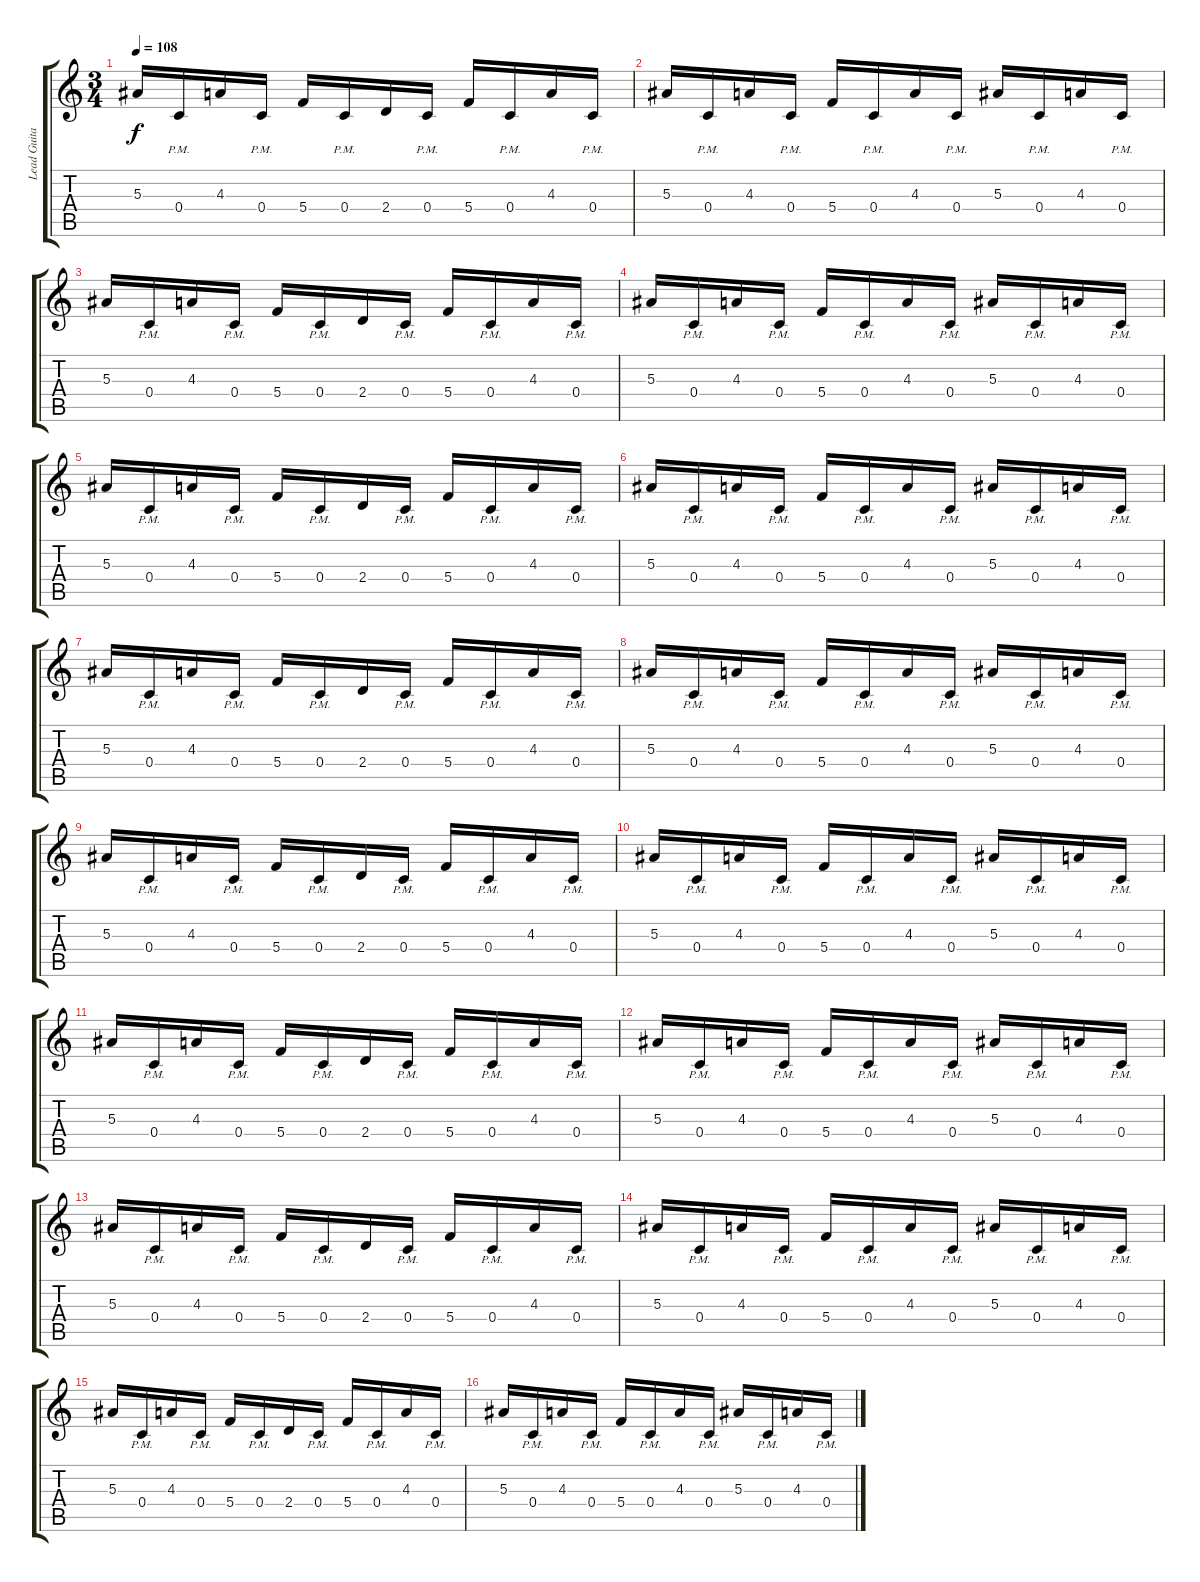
\track ("Lead Guitar" "Lead Guita") {instrument distortionguitar}
\staff {score tabs}
\tuning (D4 A3 F3 C3 G2 C2) {hide}
\ts (3 4)
\tempo 108
\clef g2
\ks c
5.3.16{dy f instrument distortionguitar} 0.4{pm}.16 4.3.16 0.4{pm}.16 5.4.16 0.4{pm}.16 2.4.16 0.4{pm}.16 5.4.16 0.4{pm}.16 4.3.16 0.4{pm}.16 |
5.3.16 0.4{pm}.16 4.3.16 0.4{pm}.16 5.4.16 0.4{pm}.16 4.3.16 0.4{pm}.16 5.3.16 0.4{pm}.16 4.3.16 0.4{pm}.16 |
5.3.16 0.4{pm}.16 4.3.16 0.4{pm}.16 5.4.16 0.4{pm}.16 2.4.16 0.4{pm}.16 5.4.16 0.4{pm}.16 4.3.16 0.4{pm}.16 |
5.3.16 0.4{pm}.16 4.3.16 0.4{pm}.16 5.4.16 0.4{pm}.16 4.3.16 0.4{pm}.16 5.3.16 0.4{pm}.16 4.3.16 0.4{pm}.16 |
5.3.16 0.4{pm}.16 4.3.16 0.4{pm}.16 5.4.16 0.4{pm}.16 2.4.16 0.4{pm}.16 5.4.16 0.4{pm}.16 4.3.16 0.4{pm}.16 |
5.3.16 0.4{pm}.16 4.3.16 0.4{pm}.16 5.4.16 0.4{pm}.16 4.3.16 0.4{pm}.16 5.3.16 0.4{pm}.16 4.3.16 0.4{pm}.16 |
5.3.16 0.4{pm}.16 4.3.16 0.4{pm}.16 5.4.16 0.4{pm}.16 2.4.16 0.4{pm}.16 5.4.16 0.4{pm}.16 4.3.16 0.4{pm}.16 |
5.3.16 0.4{pm}.16 4.3.16 0.4{pm}.16 5.4.16 0.4{pm}.16 4.3.16 0.4{pm}.16 5.3.16 0.4{pm}.16 4.3.16 0.4{pm}.16 |
5.3.16 0.4{pm}.16 4.3.16 0.4{pm}.16 5.4.16 0.4{pm}.16 2.4.16 0.4{pm}.16 5.4.16 0.4{pm}.16 4.3.16 0.4{pm}.16 |
5.3.16 0.4{pm}.16 4.3.16 0.4{pm}.16 5.4.16 0.4{pm}.16 4.3.16 0.4{pm}.16 5.3.16 0.4{pm}.16 4.3.16 0.4{pm}.16 |
5.3.16 0.4{pm}.16 4.3.16 0.4{pm}.16 5.4.16 0.4{pm}.16 2.4.16 0.4{pm}.16 5.4.16 0.4{pm}.16 4.3.16 0.4{pm}.16 |
5.3.16 0.4{pm}.16 4.3.16 0.4{pm}.16 5.4.16 0.4{pm}.16 4.3.16 0.4{pm}.16 5.3.16 0.4{pm}.16 4.3.16 0.4{pm}.16 |
5.3.16 0.4{pm}.16 4.3.16 0.4{pm}.16 5.4.16 0.4{pm}.16 2.4.16 0.4{pm}.16 5.4.16 0.4{pm}.16 4.3.16 0.4{pm}.16 |
5.3.16 0.4{pm}.16 4.3.16 0.4{pm}.16 5.4.16 0.4{pm}.16 4.3.16 0.4{pm}.16 5.3.16 0.4{pm}.16 4.3.16 0.4{pm}.16 |
5.3.16 0.4{pm}.16 4.3.16 0.4{pm}.16 5.4.16 0.4{pm}.16 2.4.16 0.4{pm}.16 5.4.16 0.4{pm}.16 4.3.16 0.4{pm}.16 |
5.3.16 0.4{pm}.16 4.3.16 0.4{pm}.16 5.4.16 0.4{pm}.16 4.3.16 0.4{pm}.16 5.3.16 0.4{pm}.16 4.3.16 0.4{pm}.16
